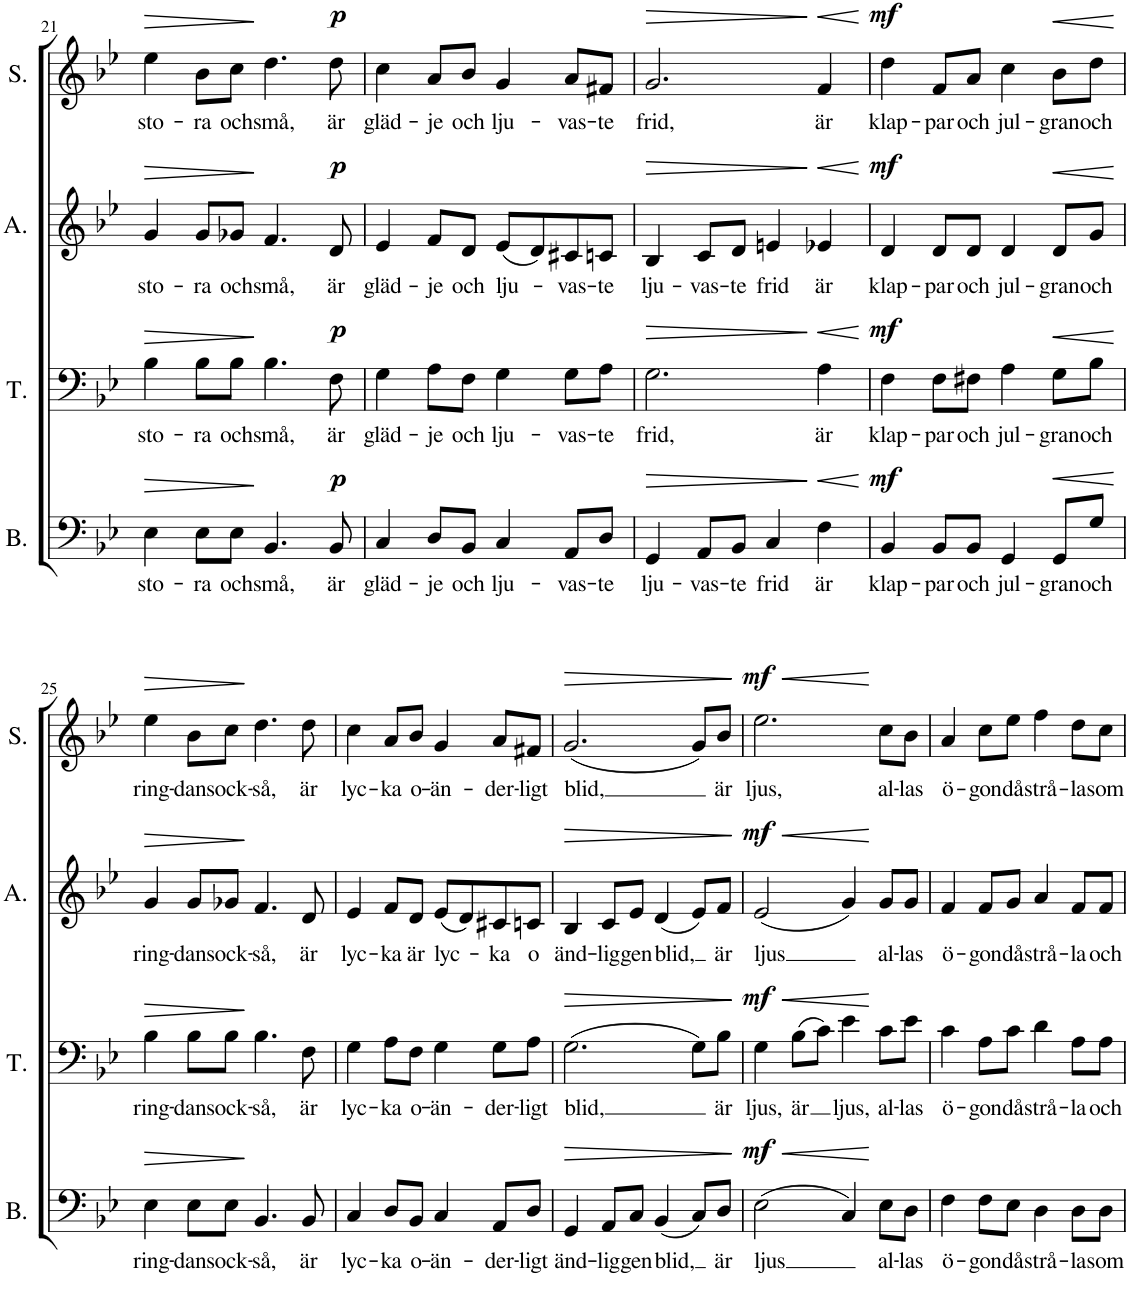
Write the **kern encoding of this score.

**kern	**text	**dynam	**kern	**text	**dynam	**kern	**text	**dynam	**kern	**text	**dynam
*part4	*part4	*part4	*part3	*part3	*part3	*part2	*part2	*part2	*part1	*part1	*part1
*staff4	*staff4	*staff4	*staff3	*staff3	*staff3	*staff2	*staff2	*staff2	*staff1	*staff1	*staff1
*I"Bass	*	*	*I"Tenor	*	*	*I"Alto	*	*	*I"Soprano	*	*
*I'B.	*	*	*I'T.	*	*	*I'A.	*	*	*I'S.	*	*
!!LO:PB:g=z
*clefF4	*	*	*clefF4	*	*	*clefG2	*	*	*clefG2	*	*
*k[b-e-]	*	*	*k[b-e-]	*	*	*k[b-e-]	*	*	*k[b-e-]	*	*
*M4/4	*	*	*M4/4	*	*	*M4/4	*	*	*M4/4	*	*
=21	=21	=21	=21	=21	=21	=21	=21	=21	=21	=21	=21
!	!LO:LY:b	!LO:HP:b	!	!LO:LY:b	!LO:HP:b	!	!LO:LY:b	!LO:HP:b	!	!LO:LY:b	!LO:HP:b
4E-\	sto-	>	4B-\	sto-	>	4g/	sto-	>	4ee-\	sto-	>
!	!LO:LY:b	!	!	!LO:LY:b	!	!	!LO:LY:b	!	!	!LO:LY:b	!
8E-\L	-ra	.	8B-\L	-ra	.	8g/L	-ra	.	8b-\L	-ra	.
!	!LO:LY:b	!	!	!LO:LY:b	!	!	!LO:LY:b	!	!	!LO:LY:b	!
8E-\J	och	.	8B-\J	och	.	8g-X/J	och	.	8cc\J	och	.
!	!LO:LY:b	!	!	!LO:LY:b	!	!	!LO:LY:b	!	!	!LO:LY:b	!
4.BB-/	små,	]	4.B-\	små,	]	4.f/	små,	]	4.dd\	små,	]
!	!LO:LY:b	!LO:DY:a	!	!LO:LY:b	!LO:DY:a	!	!LO:LY:b	!LO:DY:a	!	!LO:LY:b	!LO:DY:a
8BB-/	är	p	8F\	är	p	8d/	är	p	8dd\	är	p
=22	=22	=22	=22	=22	=22	=22	=22	=22	=22	=22	=22
!	!LO:LY:b	!	!	!LO:LY:b	!	!	!LO:LY:b	!	!	!LO:LY:b	!
4C/	gläd-	.	4G\	gläd-	.	4e-/	gläd-	.	4cc\	gläd-	.
!	!LO:LY:b	!	!	!LO:LY:b	!	!	!LO:LY:b	!	!	!LO:LY:b	!
8D/L	-je	.	8A\L	-je	.	8f/L	-je	.	8a/L	-je	.
!	!LO:LY:b	!	!	!LO:LY:b	!	!	!LO:LY:b	!	!	!LO:LY:b	!
8BB-/J	och	.	8F\J	och	.	8d/J	och	.	8b-/J	och	.
!	!LO:LY:b	!	!	!LO:LY:b	!	!	!LO:LY:b	!	!	!LO:LY:b	!
4C/	lju-	.	4G\	lju-	.	(8e-/L	lju-	.	4g/	lju-	.
.	.	.	.	.	.	8d/)	.	.	.	.	.
!	!LO:LY:b	!	!	!LO:LY:b	!	!	!LO:LY:b	!	!	!LO:LY:b	!
8AA/L	-vas-	.	8G\L	-vas-	.	8c#X/	-vas-	.	8a/L	-vas-	.
!	!LO:LY:b	!	!	!LO:LY:b	!	!	!LO:LY:b	!	!	!LO:LY:b	!
8D/J	-te	.	8A\J	-te	.	8cn/J	-te	.	8f#X/J	-te	.
=23	=23	=23	=23	=23	=23	=23	=23	=23	=23	=23	=23
!	!LO:LY:b	!LO:HP:b	!	!LO:LY:b	!LO:HP:b	!	!LO:LY:b	!LO:HP:b	!	!LO:LY:b	!LO:HP:b
4GG/	lju-	>	2.G\	frid,	>	4B-/	lju-	>	2.g/	frid,	>
!	!LO:LY:b	!	!	!	!	!	!LO:LY:b	!	!	!	!
8AA/L	-vas-	.	.	.	.	8c/L	-vas-	.	.	.	.
!	!LO:LY:b	!	!	!	!	!	!LO:LY:b	!	!	!	!
8BB-/J	-te	.	.	.	.	8d/J	-te	.	.	.	.
!	!LO:LY:b	!	!	!	!	!	!LO:LY:b	!	!	!	!
4C/	frid	.	.	.	.	4en/	frid	.	.	.	.
!	!LO:LY:b	!LO:HP:n=1:b	!	!LO:LY:b	!LO:HP:n=1:b	!	!LO:LY:b	!LO:HP:n=1:b	!	!LO:LY:b	!LO:HP:n=1:b
4F\	är	] <	4A\	är	] <	4e-X/	är	] <	4f/	är	] <
.	.	[	.	.	[	.	.	[	.	.	[
=24	=24	=24	=24	=24	=24	=24	=24	=24	=24	=24	=24
!	!LO:LY:b	!LO:DY:a	!	!LO:LY:b	!LO:DY:a	!	!LO:LY:b	!LO:DY:a	!	!LO:LY:b	!LO:DY:a
4BB-/	klap-	mf	4F\	klap-	mf	4d/	klap-	mf	4dd\	klap-	mf
!	!LO:LY:b	!	!	!LO:LY:b	!	!	!LO:LY:b	!	!	!LO:LY:b	!
8BB-/L	-par	.	8F\L	-par	.	8d/L	-par	.	8f/L	-par	.
!	!LO:LY:b	!	!	!LO:LY:b	!	!	!LO:LY:b	!	!	!LO:LY:b	!
8BB-/J	och	.	8F#X\J	och	.	8d/J	och	.	8a/J	och	.
!	!LO:LY:b	!	!	!LO:LY:b	!	!	!LO:LY:b	!	!	!LO:LY:b	!
4GG/	jul-	.	4A\	jul-	.	4d/	jul-	.	4cc\	jul-	.
!	!LO:LY:b	!LO:HP:b	!	!LO:LY:b	!LO:HP:b	!	!LO:LY:b	!LO:HP:b	!	!LO:LY:b	!LO:HP:b
8GG/L	-gran	<	8G\L	-gran	<	8d/L	-gran	<	8b-\L	-gran	<
!	!LO:LY:b	!	!	!LO:LY:b	!	!	!LO:LY:b	!	!	!LO:LY:b	!
8G/J	och	.	8B-\J	och	.	8g/J	och	.	8dd\J	och	.
.	.	[	.	.	[	.	.	[	.	.	[
!!LO:LB:g=z
=25	=25	=25	=25	=25	=25	=25	=25	=25	=25	=25	=25
!	!LO:LY:b	!LO:HP:b	!	!LO:LY:b	!LO:HP:b	!	!LO:LY:b	!LO:HP:b	!	!LO:LY:b	!LO:HP:b
4E-\	ring-	>	4B-\	ring-	>	4g/	ring-	>	4ee-\	ring-	>
!	!LO:LY:b	!	!	!LO:LY:b	!	!	!LO:LY:b	!	!	!LO:LY:b	!
8E-\L	-dans	.	8B-\L	-dans	.	8g/L	-dans	.	8b-\L	-dans	.
!	!LO:LY:b	!	!	!LO:LY:b	!	!	!LO:LY:b	!	!	!LO:LY:b	!
8E-\J	ock-	.	8B-\J	ock-	.	8g-X/J	ock-	.	8cc\J	ock-	.
!	!LO:LY:b	!	!	!LO:LY:b	!	!	!LO:LY:b	!	!	!LO:LY:b	!
4.BB-/	-så,	]	4.B-\	-så,	]	4.f/	-så,	]	4.dd\	-så,	]
!	!LO:LY:b	!	!	!LO:LY:b	!	!	!LO:LY:b	!	!	!LO:LY:b	!
8BB-/	är	.	8F\	är	.	8d/	är	.	8dd\	är	.
=26	=26	=26	=26	=26	=26	=26	=26	=26	=26	=26	=26
!	!LO:LY:b	!	!	!LO:LY:b	!	!	!LO:LY:b	!	!	!LO:LY:b	!
4C/	lyc-	.	4G\	lyc-	.	4e-/	lyc-	.	4cc\	lyc-	.
!	!LO:LY:b	!	!	!LO:LY:b	!	!	!LO:LY:b	!	!	!LO:LY:b	!
8D/L	-ka	.	8A\L	-ka	.	8f/L	-ka	.	8a/L	-ka	.
!	!LO:LY:b	!	!	!LO:LY:b	!	!	!LO:LY:b	!	!	!LO:LY:b	!
8BB-/J	o-	.	8F\J	o-	.	8d/J	är	.	8b-/J	o-	.
!	!LO:LY:b	!	!	!LO:LY:b	!	!	!LO:LY:b	!	!	!LO:LY:b	!
4C/	-än-	.	4G\	-än-	.	(8e-/L	lyc-	.	4g/	-än-	.
.	.	.	.	.	.	8d/)	.	.	.	.	.
!	!LO:LY:b	!	!	!LO:LY:b	!	!	!LO:LY:b	!	!	!LO:LY:b	!
8AA/L	-der-	.	8G\L	-der-	.	8c#X/	-ka	.	8a/L	-der-	.
!	!LO:LY:b	!	!	!LO:LY:b	!	!	!LO:LY:b	!	!	!LO:LY:b	!
8D/J	-ligt	.	8A\J	-ligt	.	8cn/J	o	.	8f#X/J	-ligt	.
=27	=27	=27	=27	=27	=27	=27	=27	=27	=27	=27	=27
!	!LO:LY:b	!LO:HP:b	!	!LO:LY:b	!LO:HP:b	!	!LO:LY:b	!LO:HP:b	!	!LO:LY:b	!LO:HP:b
4GG/	änd-	>	(2.G\	blid,	>	4B-/	änd-	>	(2.g/	blid,	>
!	!LO:LY:b	!	!	!	!	!	!LO:LY:b	!	!	!	!
8AA/L	-lig	.	.	.	.	8c/L	-lig	.	.	.	.
!	!LO:LY:b	!	!	!	!	!	!LO:LY:b	!	!	!	!
8C/J	gen	.	.	.	.	8e-/J	gen	.	.	.	.
!	!LO:LY:b	!	!	!	!	!	!LO:LY:b	!	!	!	!
(4BB-/	blid,	.	.	.	.	(4d/	blid,	.	.	.	.
8C/L)	.	.	8G\L)	.	.	8e-/L)	.	.	8g/L)	.	.
!	!LO:LY:b	!	!	!LO:LY:b	!	!	!LO:LY:b	!	!	!LO:LY:b	!
8D/J	är	.	8B-\J	är	.	8f/J	är	.	8b-/J	är	.
.	.	]	.	.	]	.	.	]	.	.	]
=28	=28	=28	=28	=28	=28	=28	=28	=28	=28	=28	=28
!	!LO:LY:b	!LO:HP:b	!	!LO:LY:b	!LO:HP:b	!	!LO:LY:b	!LO:HP:b	!	!LO:LY:b	!LO:HP:b
!	!	!LO:DY:n=1:a	!	!	!LO:DY:n=1:a	!	!	!LO:DY:n=1:a	!	!	!LO:DY:n=1:a
(2E-\	ljus	< mf	4G\	ljus,	< mf	(2e-/	ljus	< mf	2.ee-\	ljus,	< mf
!	!	!	!	!LO:LY:b	!	!	!	!	!	!	!
.	.	.	(8B-\L	är	.	.	.	.	.	.	.
.	.	.	8c\J)	.	.	.	.	.	.	.	.
!	!	!	!	!LO:LY:b	!	!	!	!	!	!	!
4C/)	.	.	4e-\	ljus,	.	4g/)	.	.	.	.	.
!	!LO:LY:b	!	!	!LO:LY:b	!	!	!LO:LY:b	!	!	!LO:LY:b	!
8E-\L	al-	[	8c\L	al-	[	8g/L	al-	[	8cc\L	al-	[
!	!LO:LY:b	!	!	!LO:LY:b	!	!	!LO:LY:b	!	!	!LO:LY:b	!
8D\J	-las	.	8e-\J	-las	.	8g/J	-las	.	8b-\J	-las	.
=29	=29	=29	=29	=29	=29	=29	=29	=29	=29	=29	=29
!	!LO:LY:b	!	!	!LO:LY:b	!	!	!LO:LY:b	!	!	!LO:LY:b	!
4F\	ö-	.	4c\	ö-	.	4f/	ö-	.	4a/	ö-	.
!	!LO:LY:b	!	!	!LO:LY:b	!	!	!LO:LY:b	!	!	!LO:LY:b	!
8F\L	-gon	.	8A\L	-gon	.	8f/L	-gon	.	8cc\L	-gon	.
!	!LO:LY:b	!	!	!LO:LY:b	!	!	!LO:LY:b	!	!	!LO:LY:b	!
8E-\J	då	.	8c\J	då	.	8g/J	då	.	8ee-\J	då	.
!	!LO:LY:b	!	!	!LO:LY:b	!	!	!LO:LY:b	!	!	!LO:LY:b	!
4D\	strå-	.	4d\	strå-	.	4a/	strå-	.	4ff\	strå-	.
!	!LO:LY:b	!	!	!LO:LY:b	!	!	!LO:LY:b	!	!	!LO:LY:b	!
8D\L	-la	.	8A\L	-la	.	8f/L	-la	.	8dd\L	-la	.
!	!LO:LY:b	!	!	!LO:LY:b	!	!	!LO:LY:b	!	!	!LO:LY:b	!
8D\J	som	.	8A\J	och	.	8f/J	och	.	8cc\J	som	.
=	=	=	=	=	=	=	=	=	=	=	=
*-	*-	*-	*-	*-	*-	*-	*-	*-	*-	*-	*-
